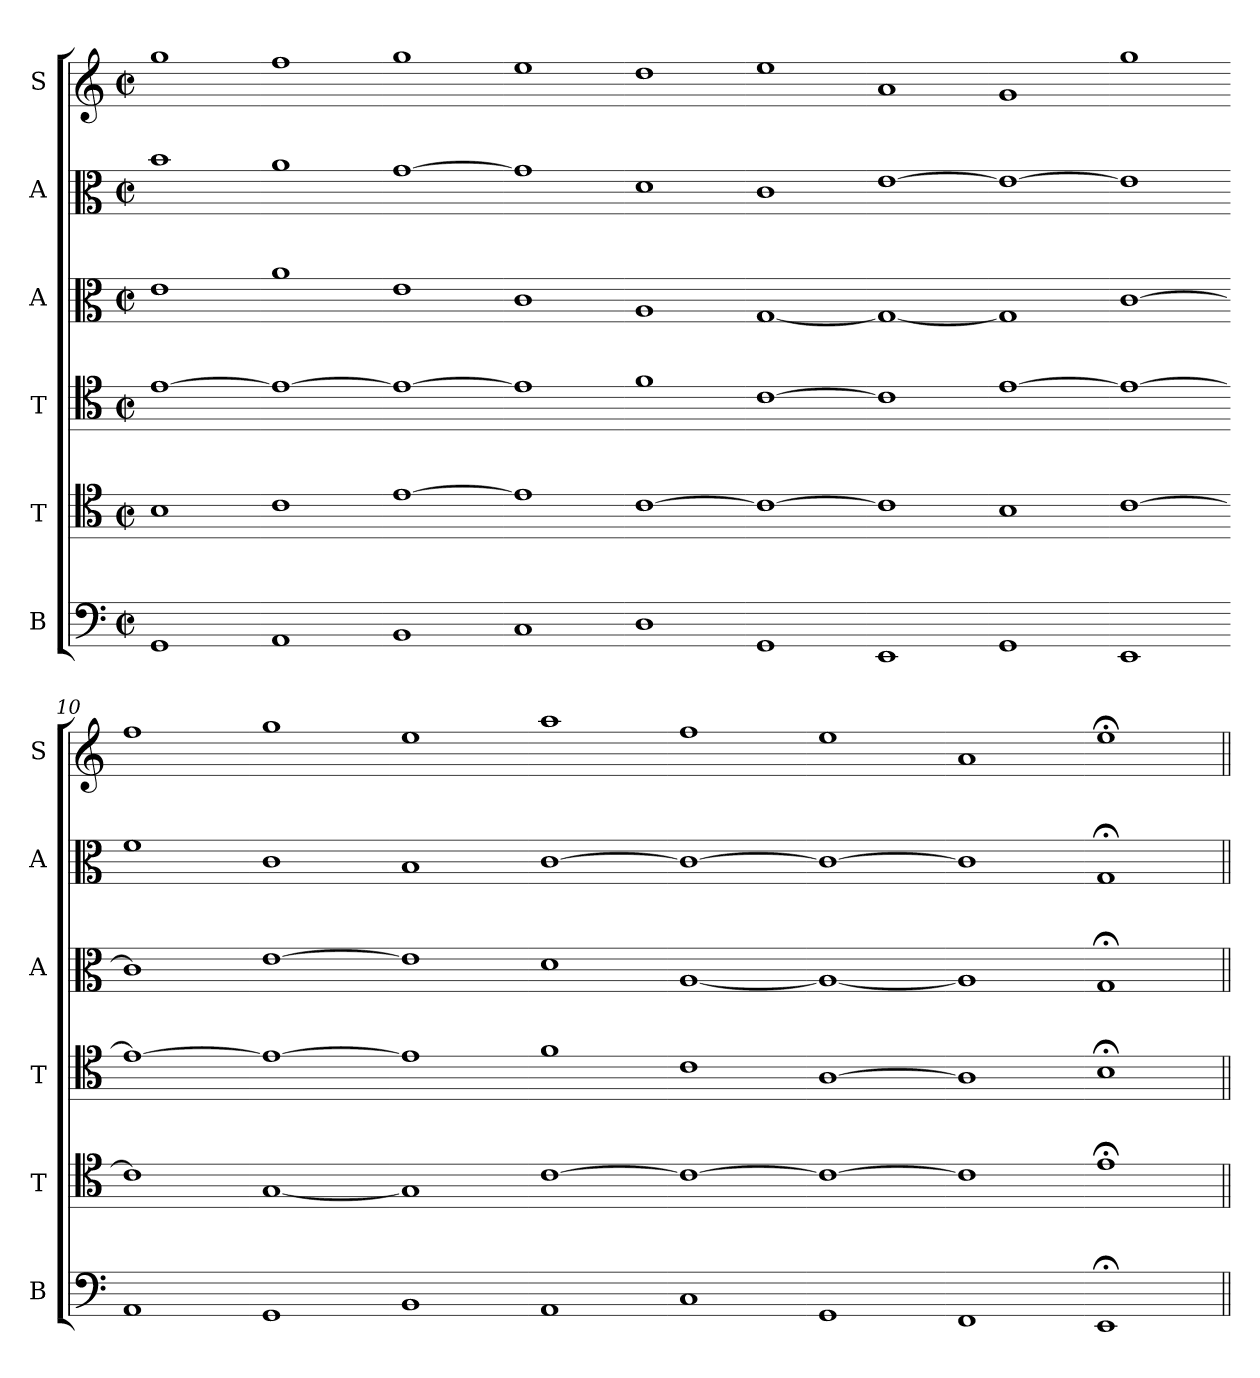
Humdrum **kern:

**kern	**kern	**kern	**kern	**kern	**kern
*part6	*part5	*part4	*part3	*part2	*part1
*staff6	*staff5	*staff4	*staff3	*staff2	*staff1
*I"B	*I"T	*I"T	*I"A	*I"A	*I"S
*I'B	*I'T	*I'T	*I'A	*I'A	*I'S
*clefF4	*clefC4	*clefC4	*clefC3	*clefC3	*clefG2
*k[]	*k[]	*k[]	*k[]	*k[]	*k[]
*M2/2	*M2/2	*M2/2	*M2/2	*M2/2	*M2/2
*met(c|)	*met(c|)	*met(c|)	*met(c|)	*met(c|)	*met(c|)
*MM208	*MM208	*MM208	*MM208	*MM208	*MM208
=1	=1	=1	=1	=1	=1
1GG	1B	[1e	1e	1b	1gg
=2-	=2-	=2-	=2-	=2-	=2-
1AA	1c	1e_	1a	1a	1ff
=3-	=3-	=3-	=3-	=3-	=3-
1BB	[1e	1e_	1e	[1g	1gg
=4-	=4-	=4-	=4-	=4-	=4-
1C	1e]	1e]	1c	1g]	1ee
=5-	=5-	=5-	=5-	=5-	=5-
1D	[1c	1f	1A	1d	1dd
=6-	=6-	=6-	=6-	=6-	=6-
1GG	1c_	[1c	[1G	1c	1ee
=7-	=7-	=7-	=7-	=7-	=7-
1EE	1c]	1c]	1G_	[1e	1a
=8-	=8-	=8-	=8-	=8-	=8-
1GG	1B	[1e	1G]	1e_	1g
=9-	=9-	=9-	=9-	=9-	=9-
1EE	[1c	1e_	[1c	1e]	1gg
=10-	=10-	=10-	=10-	=10-	=10-
1AA	1c]	1e_	1c]	1f	1ff
=11-	=11-	=11-	=11-	=11-	=11-
1GG	[1G	1e_	[1e	1c	1gg
=12-	=12-	=12-	=12-	=12-	=12-
1BB	1G]	1e]	1e]	1B	1ee
=13-	=13-	=13-	=13-	=13-	=13-
1AA	[1c	1f	1d	[1c	1aa
=14-	=14-	=14-	=14-	=14-	=14-
1C	1c_	1c	[1A	1c_	1ff
=15-	=15-	=15-	=15-	=15-	=15-
1GG	1c_	[1A	1A_	1c_	1ee
=16-	=16-	=16-	=16-	=16-	=16-
1FF	1c]	1A]	1A]	1c]	1a
=17-	=17-	=17-	=17-	=17-	=17-
1EE;<	1e;<	1B;<	1G;<	1G;	1ee;<
=||	=||	=||	=||	=||	=||
*-	*-	*-	*-	*-	*-
